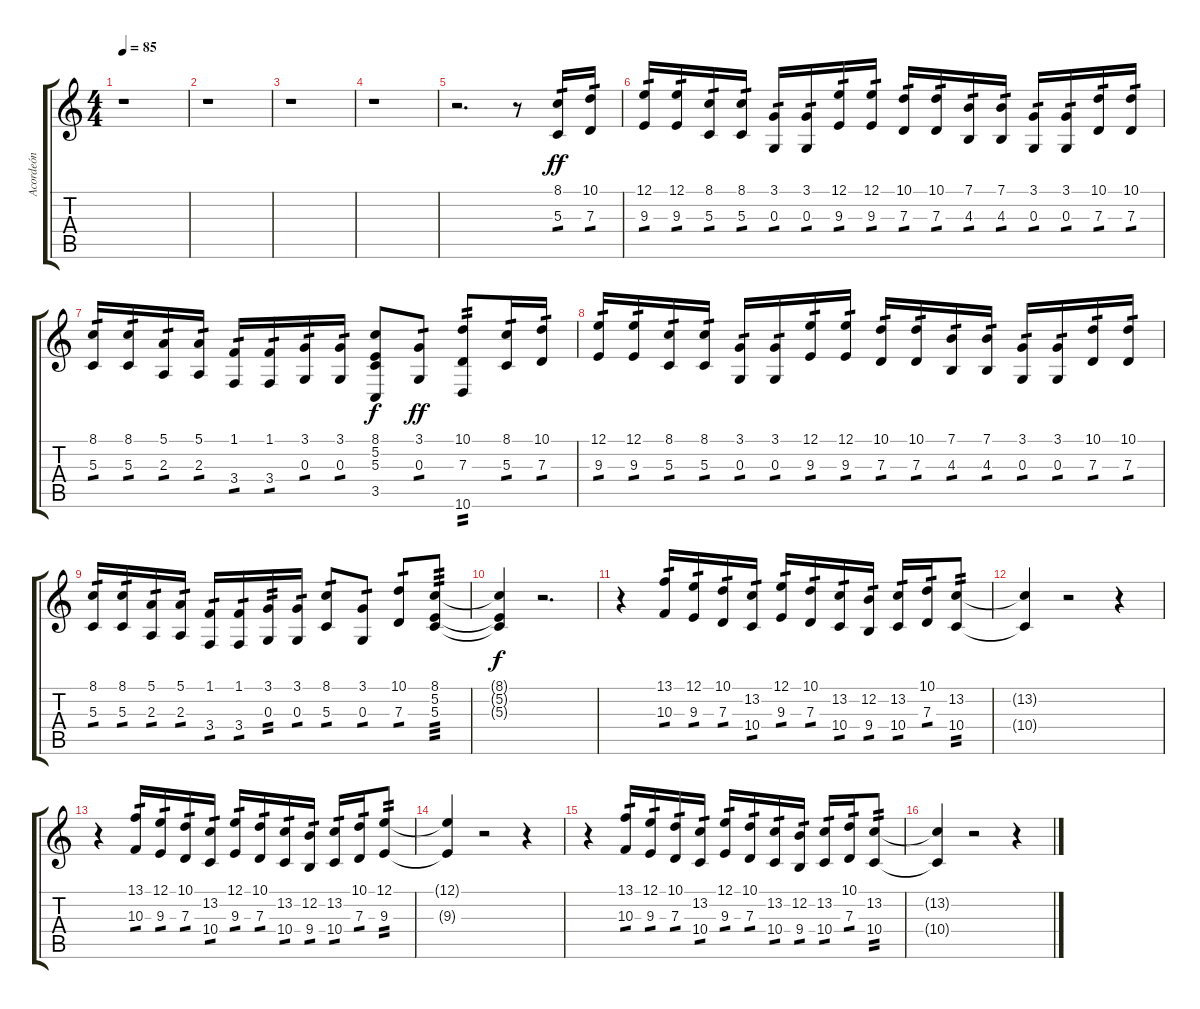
\track ("Acordeón" "Acordeón") {instrument accordion}
\staff {score tabs}
\tuning (E4 B3 G3 D3 A2 E2) {hide}
\ts (4 4)
\tempo 85
\clef g2
\ks c
r.1{dy ff instrument accordion} |
r.1 |
r.1 |
r.1 |
r.2{d} r.8 (8.1 5.3).16{tp 1} (10.1 7.3).16{tp 1} |
(12.1 9.3).16{tp 1} (12.1 9.3).16{tp 1} (8.1 5.3).16{tp 1} (8.1 5.3).16{tp 1} (3.1 0.3).16{tp 1} (3.1 0.3).16{tp 1} (12.1 9.3).16{tp 1} (12.1 9.3).16{tp 1} (10.1 7.3).16{tp 1} (10.1 7.3).16{tp 1} (7.1 4.3).16{tp 1} (7.1 4.3).16{tp 1} (3.1 0.3).16{tp 1} (3.1 0.3).16{tp 1} (10.1 7.3).16{tp 1} (10.1 7.3).16{tp 1} |
(8.1 5.3).16{tp 1} (8.1 5.3).16{tp 1} (5.1 2.3).16{tp 1} (5.1 2.3).16{tp 1} (1.1 3.4).16{tp 1} (1.1 3.4).16{tp 1} (3.1 0.3).16{tp 1} (3.1 0.3).16{tp 1} (8.1 5.2 5.3 3.5).8{dy f} (3.1 0.3).8{tp 1 dy ff} (10.1 7.3 10.6).8{tp 2} (8.1 5.3).16{tp 1} (10.1 7.3).16{tp 1} |
(12.1 9.3).16{tp 1} (12.1 9.3).16{tp 1} (8.1 5.3).16{tp 1} (8.1 5.3).16{tp 1} (3.1 0.3).16{tp 1} (3.1 0.3).16{tp 1} (12.1 9.3).16{tp 1} (12.1 9.3).16{tp 1} (10.1 7.3).16{tp 1} (10.1 7.3).16{tp 1} (7.1 4.3).16{tp 1} (7.1 4.3).16{tp 1} (3.1 0.3).16{tp 1} (3.1 0.3).16{tp 1} (10.1 7.3).16{tp 1} (10.1 7.3).16{tp 1} |
(8.1 5.3).16{tp 1} (8.1 5.3).16{tp 1} (5.1 2.3).16{tp 1} (5.1 2.3).16{tp 1} (1.1 3.4).16{tp 1} (1.1 3.4).16{tp 1} (3.1 0.3).16{tp 2} (3.1 0.3).16{tp 1} (8.1 5.3).8{tp 1} (3.1 0.3).8{tp 1} (10.1 7.3).8{tp 1} (8.1 5.2 5.3).8{tp 3} |
(8.1{t} 5.2{t} 5.3{t}).4{dy f} r.2{d} |
r.4 (13.1 10.3).16{tp 1} (12.1 9.3).16{tp 1} (10.1 7.3).16{tp 1} (13.2 10.4).16{tp 1} (12.1 9.3).16{tp 1} (10.1 7.3).16{tp 1} (13.2 10.4).16{tp 1} (12.2 9.4).16{tp 1} (13.2 10.4).16{tp 1} (10.1 7.3).16{tp 1} (13.2 10.4).8{tp 2} |
(13.2{t} 10.4{t}).4 r.2 r.4 |
r.4 (13.1 10.3).16{tp 1} (12.1 9.3).16{tp 1} (10.1 7.3).16{tp 1} (13.2 10.4).16{tp 1} (12.1 9.3).16{tp 1} (10.1 7.3).16{tp 1} (13.2 10.4).16{tp 1} (12.2 9.4).16{tp 1} (13.2 10.4).16{tp 1} (10.1 7.3).16{tp 1} (12.1 9.3).8{tp 2} |
(12.1{t} 9.3{t}).4 r.2 r.4 |
r.4 (13.1 10.3).16{tp 1} (12.1 9.3).16{tp 1} (10.1 7.3).16{tp 1} (13.2 10.4).16{tp 1} (12.1 9.3).16{tp 1} (10.1 7.3).16{tp 1} (13.2 10.4).16{tp 1} (12.2 9.4).16{tp 1} (13.2 10.4).16{tp 1} (10.1 7.3).16{tp 1} (13.2 10.4).8{tp 2} |
(13.2{t} 10.4{t}).4 r.2 r.4
